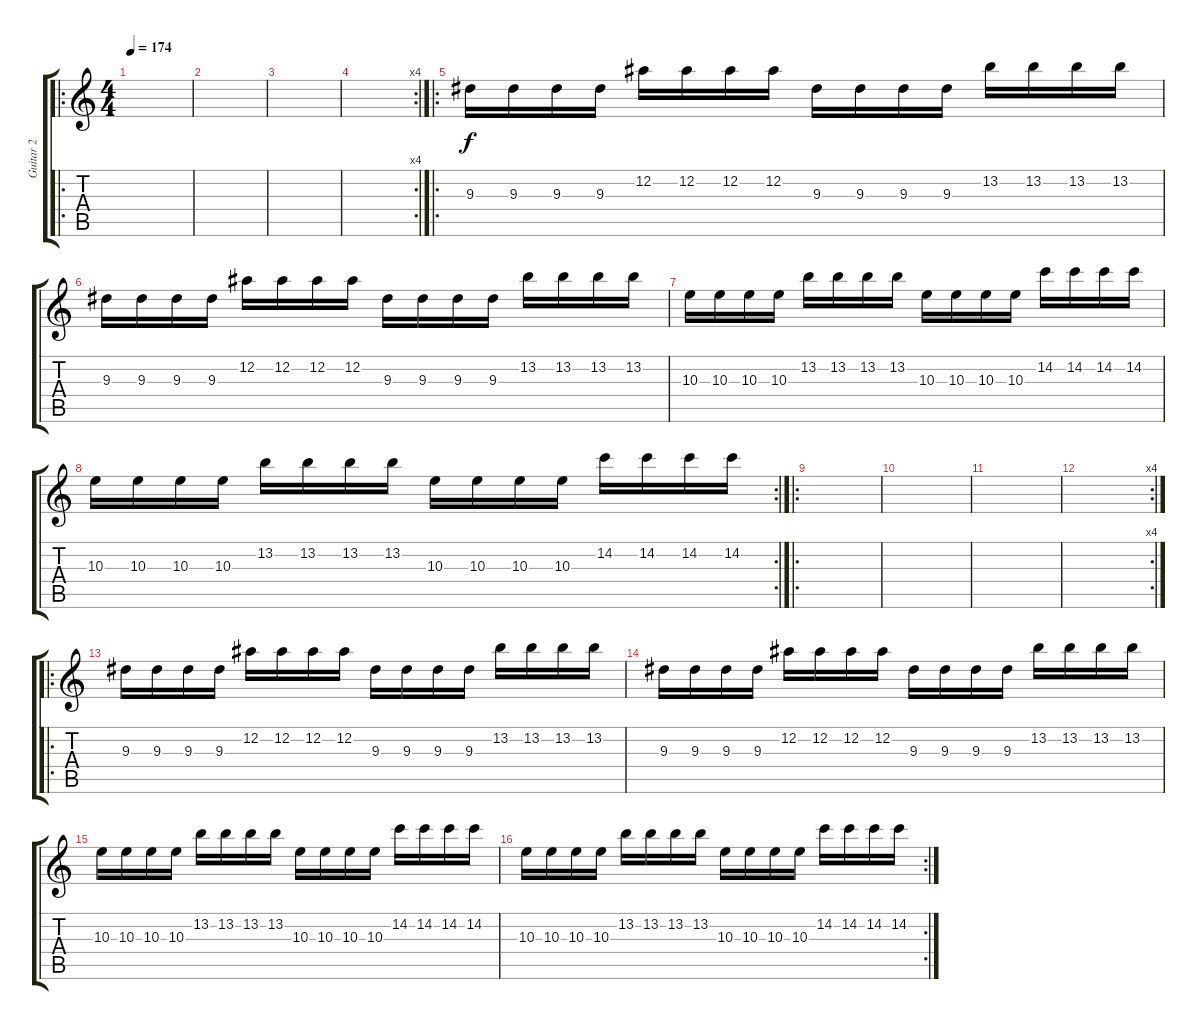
\track ("Guitar 2" "Guitar 2") {instrument distortionguitar}
\staff {score tabs}
\tuning (Eb4 Bb3 Gb3 Db3 Ab2 Eb2) {hide}
\ro
\ts (4 4)
\tempo 174
\clef g2
\ks c
|
|
|
\rc 4
|
\ro
9.3.16 9.3.16 9.3.16 9.3.16 12.2.16 12.2.16 12.2.16 12.2.16 9.3.16 9.3.16 9.3.16 9.3.16 13.2.16 13.2.16 13.2.16 13.2.16 |
9.3.16 9.3.16 9.3.16 9.3.16 12.2.16 12.2.16 12.2.16 12.2.16 9.3.16 9.3.16 9.3.16 9.3.16 13.2.16 13.2.16 13.2.16 13.2.16 |
10.3.16 10.3.16 10.3.16 10.3.16 13.2.16 13.2.16 13.2.16 13.2.16 10.3.16 10.3.16 10.3.16 10.3.16 14.2.16 14.2.16 14.2.16 14.2.16 |
\rc 2
10.3.16 10.3.16 10.3.16 10.3.16 13.2.16 13.2.16 13.2.16 13.2.16 10.3.16 10.3.16 10.3.16 10.3.16 14.2.16 14.2.16 14.2.16 14.2.16 |
\ro
|
|
|
\rc 4
|
\ro
9.3.16 9.3.16 9.3.16 9.3.16 12.2.16 12.2.16 12.2.16 12.2.16 9.3.16 9.3.16 9.3.16 9.3.16 13.2.16 13.2.16 13.2.16 13.2.16 |
9.3.16 9.3.16 9.3.16 9.3.16 12.2.16 12.2.16 12.2.16 12.2.16 9.3.16 9.3.16 9.3.16 9.3.16 13.2.16 13.2.16 13.2.16 13.2.16 |
10.3.16 10.3.16 10.3.16 10.3.16 13.2.16 13.2.16 13.2.16 13.2.16 10.3.16 10.3.16 10.3.16 10.3.16 14.2.16 14.2.16 14.2.16 14.2.16 |
\rc 2
10.3.16 10.3.16 10.3.16 10.3.16 13.2.16 13.2.16 13.2.16 13.2.16 10.3.16 10.3.16 10.3.16 10.3.16 14.2.16 14.2.16 14.2.16 14.2.16
